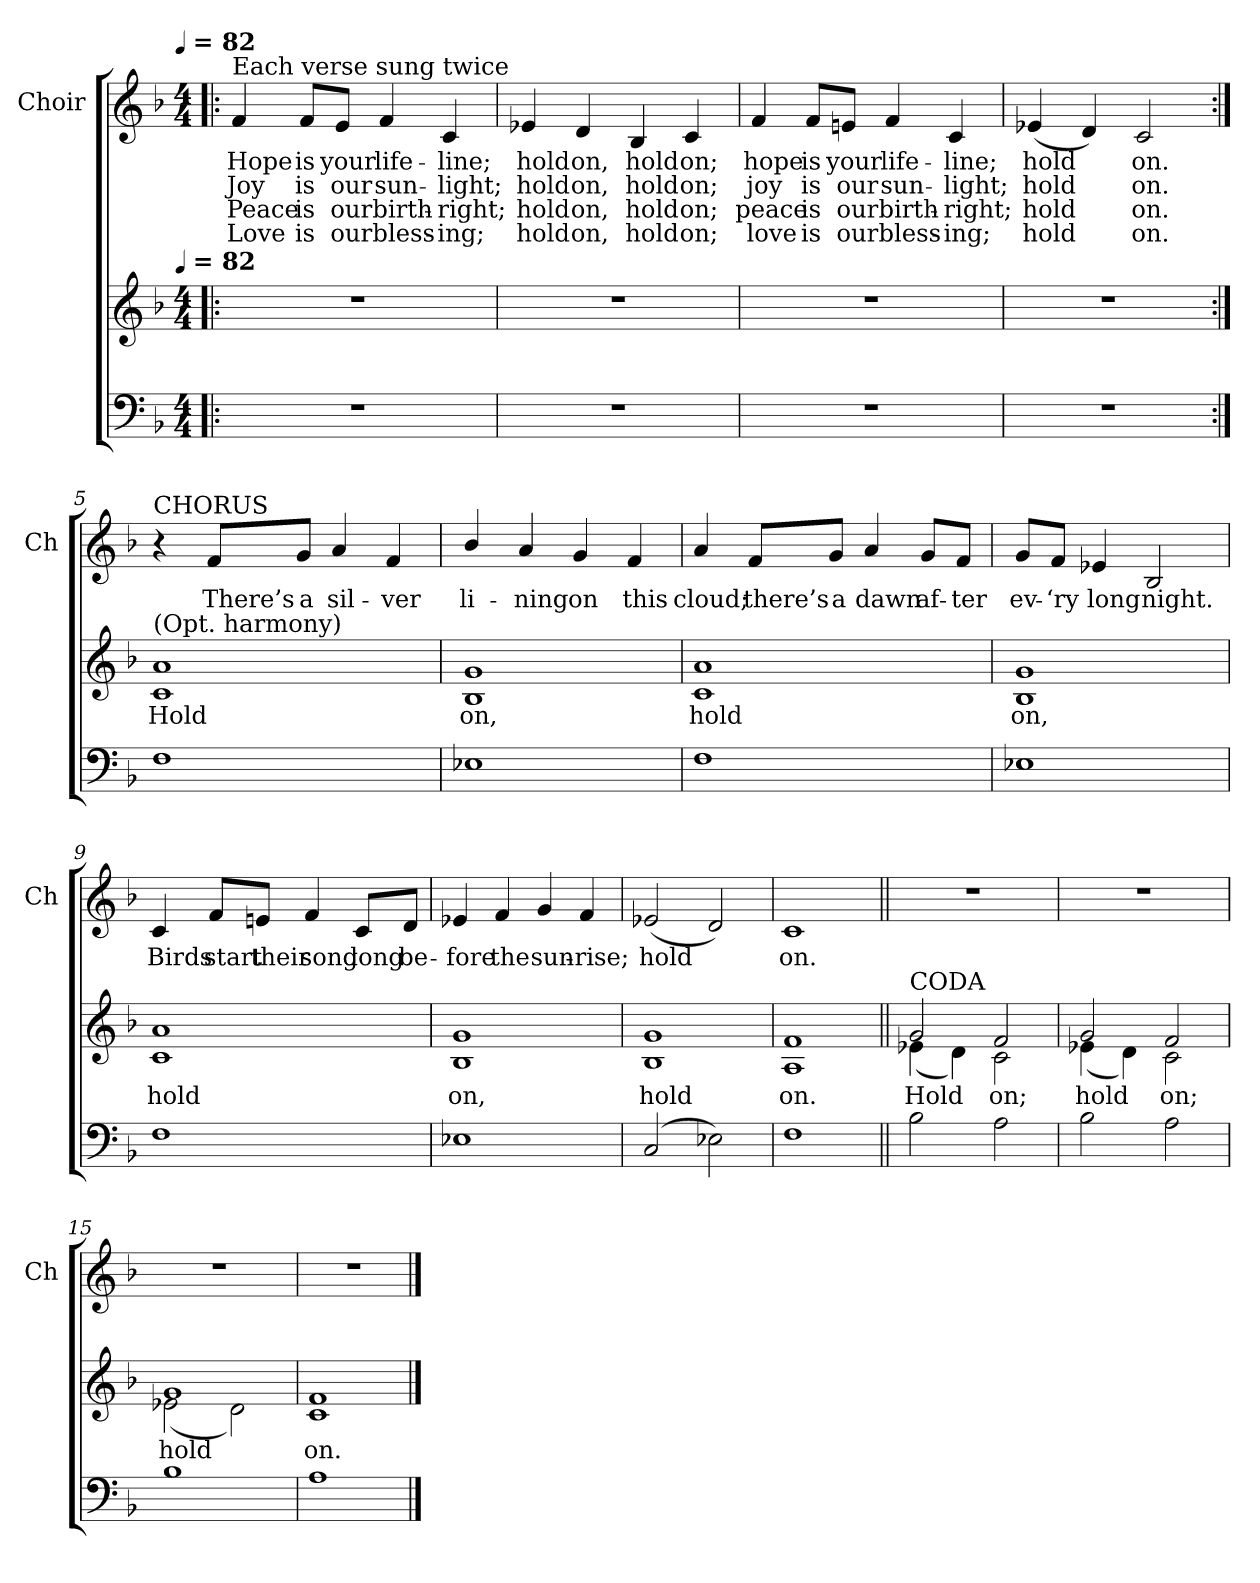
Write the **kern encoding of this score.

**kern	**kern	**text	**kern	**text	**text	**text	**text
*part2	*part2	*part2	*part1	*part1	*part1	*part1	*part1
*staff3	*staff2	*staff2	*staff1	*staff1	*staff1	*staff1	*staff1
*	*	*	*I"Choir	*	*	*	*
*	*	*	*I'Ch	*	*	*	*
*clefF4	*clefG2	*	*clefG2	*	*	*	*
*k[b-]	*k[b-]	*	*k[b-]	*	*	*	*
!!LO:TX:omd:t=[quarter] = 82
*M4/4	*M4/4	*	*M4/4	*	*	*	*
*MM82	*MM82	*	*MM82	*	*	*	*
=1!|:	=1!|:	=1!|:	=1!|:	=1!|:	=1!|:	=1!|:	=1!|:
!	!LO:TX:t=[quarter] = 82	!	!	!	!	!	!
!	!	!	!LO:TX:t=Each verse sung twice	!	!	!	!
1r	1r	.	4f/	Hope	Joy	Peace	Love
.	.	.	8fL	is	is	is	is
.	.	.	8eJ	your	our	our	our
.	.	.	4f/	life-	sun-	birth-	bless-
.	.	.	4c/	-line;	light;	-right;	-ing;
=2	=2	=2	=2	=2	=2	=2	=2
1r	1r	.	4e-X/	hold	hold	hold	hold
.	.	.	4d/	on,	on,	on,	on,
.	.	.	4B-/	hold	hold	hold	hold
.	.	.	4c/	on;	on;	on;	on;
=3	=3	=3	=3	=3	=3	=3	=3
1r	1r	.	4f/	hope	joy	peace	love
.	.	.	8fL	is	is	is	is
.	.	.	8eniJ	your	our	our	our
.	.	.	4f/	life-	sun-	birth-	bless-
.	.	.	4c/	-line;	-light;	-right;	-ing;
=4	=4	=4	=4	=4	=4	=4	=4
1r	1r	.	(<4e-X/	hold	hold	hold	hold
.	.	.	4d/)	.	.	.	.
.	.	.	2c/	on.	on.	on.	on.
!!LO:LB:g=z
=5:|!	=5:|!	=5:|!	=5:|!	=5:|!	=5:|!	=5:|!	=5:|!
*	*^	*	*	*	*	*	*
!	!	!	!	!LO:TX:t=CHORUS	!	!	!	!
!	!LO:TX:t=(Opt. harmony)	!	!	!	!	!	!	!
1F	1a	1c	Hold	4r	.	.	.	.
.	.	.	.	8fL	There’s	.	.	.
.	.	.	.	8gJ	a	.	.	.
.	.	.	.	4a/	sil-	.	.	.
.	.	.	.	4f/	-ver	.	.	.
=6	=6	=6	=6	=6	=6	=6	=6	=6
1E-X	1g	1B-	on,	4b-/	li-	.	.	.
.	.	.	.	4a/	-ning	.	.	.
.	.	.	.	4g/	on	.	.	.
.	.	.	.	4f/	this	.	.	.
=7	=7	=7	=7	=7	=7	=7	=7	=7
1F	1a	1c	hold	4a/	cloud;	.	.	.
.	.	.	.	8fL	there’s	.	.	.
.	.	.	.	8gJ	a	.	.	.
.	.	.	.	4a/	dawn	.	.	.
.	.	.	.	8gL	af-	.	.	.
.	.	.	.	8fJ	-ter	.	.	.
=8	=8	=8	=8	=8	=8	=8	=8	=8
1E-X	1g	1B-	on,	8gL	ev-	.	.	.
.	.	.	.	8fJ	-‘ry	.	.	.
.	.	.	.	4e-X/	long	.	.	.
.	.	.	.	2B-/	night.	.	.	.
!!LO:LB:g=z
=9	=9	=9	=9	=9	=9	=9	=9	=9
1F	1a	1c	hold	4c/	Birds	.	.	.
.	.	.	.	8fL	start	.	.	.
.	.	.	.	8eniJ	their	.	.	.
.	.	.	.	4f/	song	.	.	.
.	.	.	.	8cL	long	.	.	.
.	.	.	.	8dJ	be-	.	.	.
=10	=10	=10	=10	=10	=10	=10	=10	=10
1E-X	1g	1B-	on,	4e-X/	-fore	.	.	.
.	.	.	.	4f/	the	.	.	.
.	.	.	.	4g/	sun-	.	.	.
.	.	.	.	4f/	-rise;	.	.	.
=11	=11	=11	=11	=11	=11	=11	=11	=11
(>2C/	1g	1B-	hold	(<2e-X/	hold	.	.	.
2E-X\)	.	.	.	2d/)	.	.	.	.
=12	=12	=12	=12	=12	=12	=12	=12	=12
1F	1f	1A	on.	1c	on.	.	.	.
!!LO:LB:g=z
=13||	=13||	=13||	=13||	=13||	=13||	=13||	=13||	=13||
!	!LO:TX:t=CODA	!	!	!	!	!	!	!
2B-\	2g/	(<4e-X\	Hold	1r	.	.	.	.
.	.	4d\)	.	.	.	.	.	.
2A\	2f/	2c\	on;	.	.	.	.	.
=14	=14	=14	=14	=14	=14	=14	=14	=14
2B-\	2g/	(<4e-X\	hold	1r	.	.	.	.
.	.	4d\)	.	.	.	.	.	.
2A\	2f/	2c\	on;	.	.	.	.	.
=15	=15	=15	=15	=15	=15	=15	=15	=15
1B-	1g	(<2e-X\	hold	1r	.	.	.	.
.	.	2d\)	.	.	.	.	.	.
=16	=16	=16	=16	=16	=16	=16	=16	=16
1A	1f	1c	on.	1r	.	.	.	.
*	*v	*v	*	*	*	*	*	*
==	==	==	==	==	==	==	==
*-	*-	*-	*-	*-	*-	*-	*-
